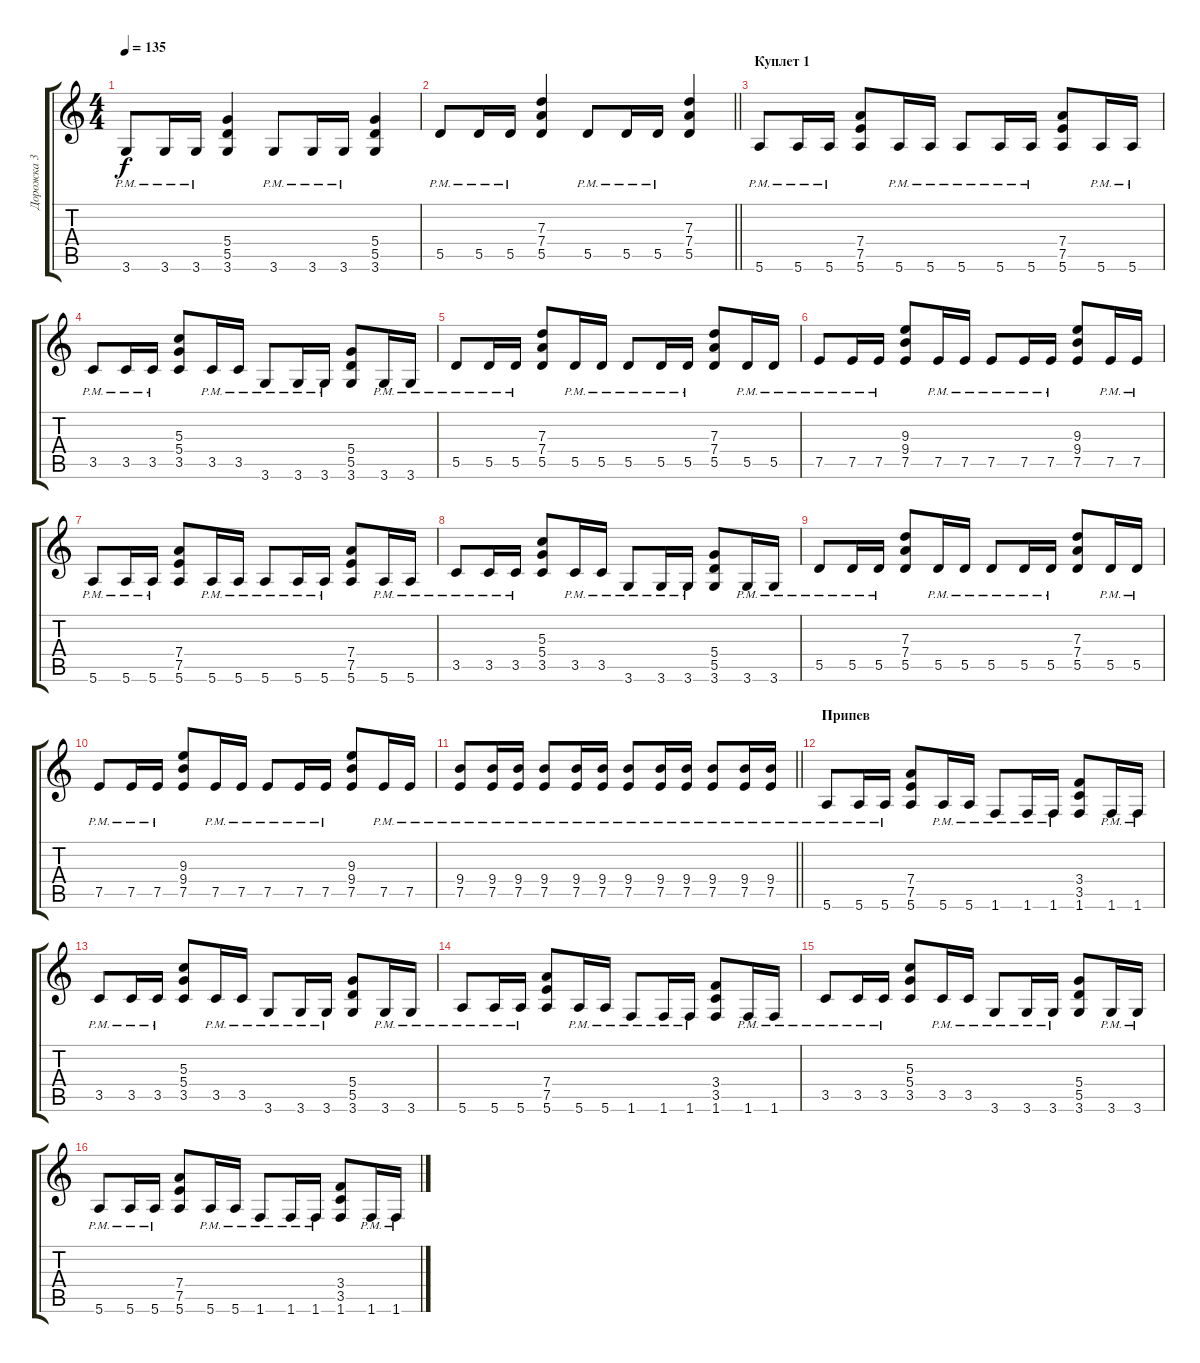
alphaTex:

\track ("Дорожка 3" "Дорожка 3") {instrument overdrivenguitar}
\staff {score tabs}
\tuning (E4 B3 G3 D3 A2 E2) {hide}
\ts (4 4)
\tempo 135
\clef g2
\ks c
3.6{pm}.8{dy f} 3.6{pm}.16 3.6{pm}.16 (5.4 5.5 3.6).4 3.6{pm}.8 3.6{pm}.16 3.6{pm}.16 (5.4 5.5 3.6).4 |
\barLineRight lightlight
5.5{pm}.8 5.5{pm}.16 5.5{pm}.16 (7.3 7.4 5.5).4 5.5{pm}.8 5.5{pm}.16 5.5{pm}.16 (7.3 7.4 5.5).4 |
\section ("" "Куплет 1")
5.6{pm}.8 5.6{pm}.16 5.6{pm}.16 (7.4 7.5 5.6).8 5.6{pm}.16 5.6{pm}.16 5.6{pm}.8 5.6{pm}.16 5.6{pm}.16 (7.4 7.5 5.6).8 5.6{pm}.16 5.6{pm}.16 |
3.5{pm}.8 3.5{pm}.16 3.5{pm}.16 (5.3 5.4 3.5).8 3.5{pm}.16 3.5{pm}.16 3.6{pm}.8 3.6{pm}.16 3.6{pm}.16 (5.4 5.5 3.6).8 3.6{pm}.16 3.6{pm}.16 |
5.5{pm}.8 5.5{pm}.16 5.5{pm}.16 (7.3 7.4 5.5).8 5.5{pm}.16 5.5{pm}.16 5.5{pm}.8 5.5{pm}.16 5.5{pm}.16 (7.3 7.4 5.5).8 5.5{pm}.16 5.5{pm}.16 |
7.5{pm}.8 7.5{pm}.16 7.5{pm}.16 (9.3 9.4 7.5).8 7.5{pm}.16 7.5{pm}.16 7.5{pm}.8 7.5{pm}.16 7.5{pm}.16 (9.3 9.4 7.5).8 7.5{pm}.16 7.5{pm}.16 |
5.6{pm}.8 5.6{pm}.16 5.6{pm}.16 (7.4 7.5 5.6).8 5.6{pm}.16 5.6{pm}.16 5.6{pm}.8 5.6{pm}.16 5.6{pm}.16 (7.4 7.5 5.6).8 5.6{pm}.16 5.6{pm}.16 |
3.5{pm}.8 3.5{pm}.16 3.5{pm}.16 (5.3 5.4 3.5).8 3.5{pm}.16 3.5{pm}.16 3.6{pm}.8 3.6{pm}.16 3.6{pm}.16 (5.4 5.5 3.6).8 3.6{pm}.16 3.6{pm}.16 |
5.5{pm}.8 5.5{pm}.16 5.5{pm}.16 (7.3 7.4 5.5).8 5.5{pm}.16 5.5{pm}.16 5.5{pm}.8 5.5{pm}.16 5.5{pm}.16 (7.3 7.4 5.5).8 5.5{pm}.16 5.5{pm}.16 |
7.5{pm}.8 7.5{pm}.16 7.5{pm}.16 (9.3 9.4 7.5).8 7.5{pm}.16 7.5{pm}.16 7.5{pm}.8 7.5{pm}.16 7.5{pm}.16 (9.3 9.4 7.5).8 7.5{pm}.16 7.5{pm}.16 |
\barLineRight lightlight
(9.4{pm} 7.5{pm}).8 (9.4{pm} 7.5{pm}).16 (9.4{pm} 7.5{pm}).16 (9.4{pm} 7.5{pm}).8 (9.4{pm} 7.5{pm}).16 (9.4{pm} 7.5{pm}).16 (9.4{pm} 7.5{pm}).8 (9.4{pm} 7.5{pm}).16 (9.4{pm} 7.5{pm}).16 (9.4{pm} 7.5{pm}).8 (9.4{pm} 7.5{pm}).16 (9.4{pm} 7.5{pm}).16 |
\section ("" "Припев")
5.6{pm}.8 5.6{pm}.16 5.6{pm}.16 (7.4 7.5 5.6).8 5.6{pm}.16 5.6{pm}.16 1.6{pm}.8 1.6{pm}.16 1.6{pm}.16 (3.4 3.5 1.6).8 1.6{pm}.16 1.6{pm}.16 |
3.5{pm}.8 3.5{pm}.16 3.5{pm}.16 (5.3 5.4 3.5).8 3.5{pm}.16 3.5{pm}.16 3.6{pm}.8 3.6{pm}.16 3.6{pm}.16 (5.4 5.5 3.6).8 3.6{pm}.16 3.6{pm}.16 |
5.6{pm}.8 5.6{pm}.16 5.6{pm}.16 (7.4 7.5 5.6).8 5.6{pm}.16 5.6{pm}.16 1.6{pm}.8 1.6{pm}.16 1.6{pm}.16 (3.4 3.5 1.6).8 1.6{pm}.16 1.6{pm}.16 |
3.5{pm}.8 3.5{pm}.16 3.5{pm}.16 (5.3 5.4 3.5).8 3.5{pm}.16 3.5{pm}.16 3.6{pm}.8 3.6{pm}.16 3.6{pm}.16 (5.4 5.5 3.6).8 3.6{pm}.16 3.6{pm}.16 |
5.6{pm}.8 5.6{pm}.16 5.6{pm}.16 (7.4 7.5 5.6).8 5.6{pm}.16 5.6{pm}.16 1.6{pm}.8 1.6{pm}.16 1.6{pm}.16 (3.4 3.5 1.6).8 1.6{pm}.16 1.6{pm}.16
